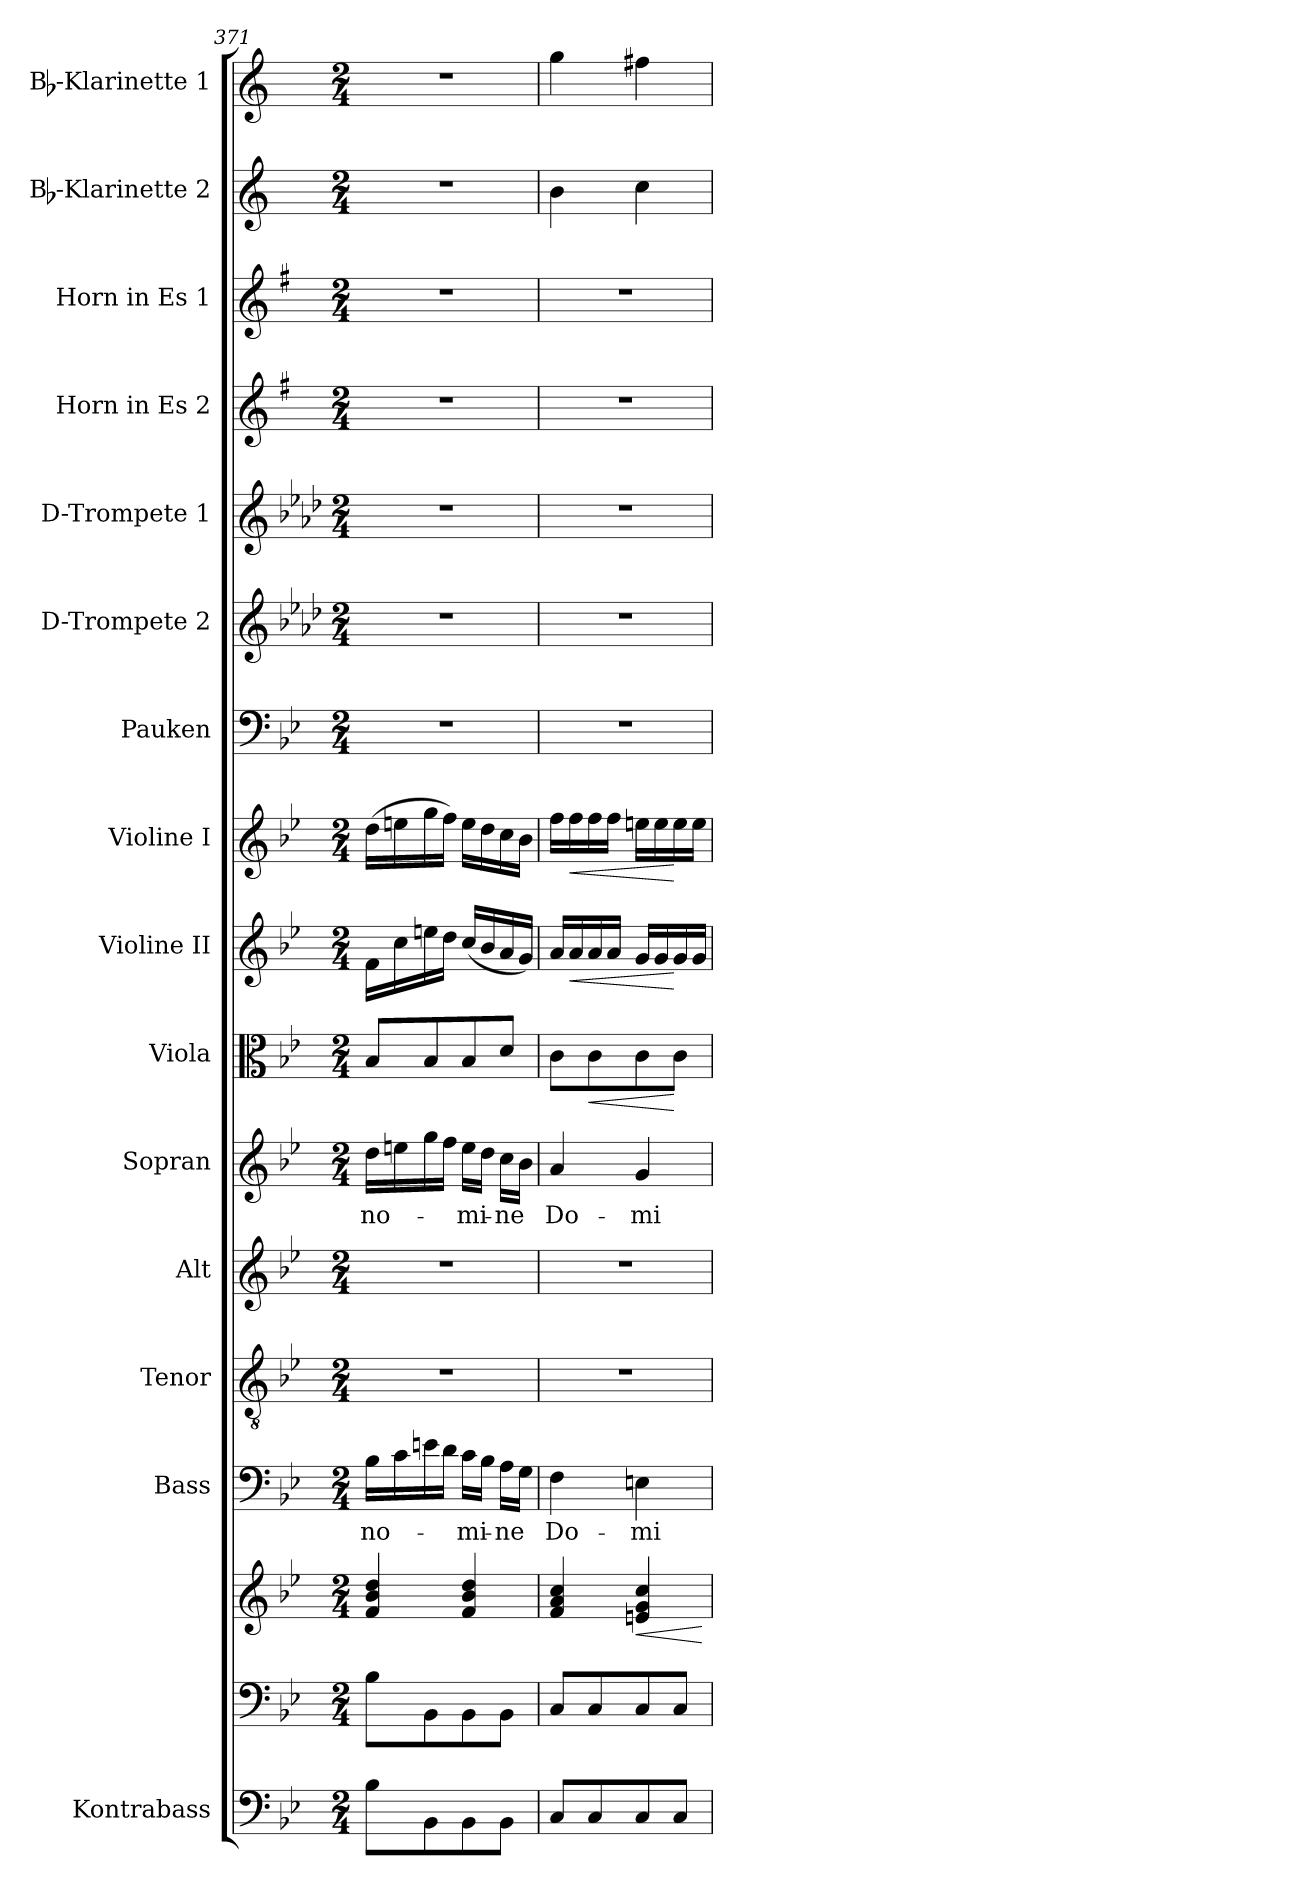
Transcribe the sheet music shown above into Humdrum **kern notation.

**kern	**kern	**kern	**dynam	**kern	**text	**kern	**kern	**kern	**text	**kern	**dynam	**kern	**dynam	**kern	**dynam	**kern	**kern	**kern	**kern	**kern	**kern	**kern
*part16	*part15	*part15	*part15	*part14	*part14	*part13	*part12	*part11	*part11	*part10	*part10	*part9	*part9	*part8	*part8	*part7	*part6	*part5	*part4	*part3	*part2	*part1
*staff17	*staff16	*staff15	*staff15/16	*staff14	*staff14	*staff13	*staff12	*staff11	*staff11	*staff10	*staff10	*staff9	*staff9	*staff8	*staff8	*staff7	*staff6	*staff5	*staff4	*staff3	*staff2	*staff1
*I"Kontrabass	*	*	*	*I"Bass	*	*I"Tenor	*I"Alt	*I"Sopran	*	*I"Viola	*	*I"Violine II	*	*I"Violine I	*	*I"Pauken	*I"D-Trompete 2	*I"D-Trompete 1	*I"Horn in Es 2	*I"Horn in Es 1	*I"Bb-Klarinette 2	*I"Bb-Klarinette 1
*I'Kb.	*	*	*	*I'B.	*	*I'T.	*I'A.	*I'S.	*	*I'Vla.	*	*I'Vl. II	*	*I'Vl. I	*	*I'Pk.	*I'D Trp. 2	*I'D Trp. 1	*	*	*I'Bb Kl. 2	*I'Bb Kl. 1
*clefF4	*clefF4	*clefG2	*	*clefF4	*	*clefGv2	*clefG2	*clefG2	*	*clefC3	*	*clefG2	*	*clefG2	*	*clefF4	*clefG2	*clefG2	*clefG2	*clefG2	*clefG2	*clefG2
*ITrd7c12	*	*	*	*	*	*	*	*	*	*	*	*	*	*	*	*	*ITrd-1c-2	*ITrd-1c-2	*ITrd5c9	*ITrd5c9	*ITrd1c2	*ITrd1c2
*k[b-e-]	*k[b-e-]	*k[b-e-]	*	*k[b-e-]	*	*k[b-e-]	*k[b-e-]	*k[b-e-]	*	*k[b-e-]	*	*k[b-e-]	*	*k[b-e-]	*	*k[b-e-]	*k[b-e-]	*k[b-e-]	*k[b-e-]	*k[b-e-]	*k[b-e-]	*k[b-e-]
*B-:	*B-:	*B-:	*	*B-:	*	*B-:	*B-:	*B-:	*	*B-:	*	*B-:	*	*B-:	*	*B-:	*B-:	*B-:	*B-:	*B-:	*B-:	*B-:
*M2/4	*M2/4	*M2/4	*	*M2/4	*	*M2/4	*M2/4	*M2/4	*	*M2/4	*	*M2/4	*	*M2/4	*	*M2/4	*M2/4	*M2/4	*M2/4	*M2/4	*M2/4	*M2/4
=371	=371	=371	=371	=371	=371	=371	=371	=371	=371	=371	=371	=371	=371	=371	=371	=371	=371	=371	=371	=371	=371	=371
!	!	!	!	!	!LO:LY:b	!	!	!	!LO:LY:b	!	!	!	!	!	!	!	!	!	!	!	!	!
8BB-\L	8B-\L	4f/ 4b-/ 4dd/	.	16B-\LL	no-	2r	2r	16dd\LL	no-	8B-/L	.	16f\LL	.	(>16dd\LL	.	2r	2r	2r	2r	2r	2r	2r
.	.	.	.	16c\	.	.	.	16een\	.	.	.	16cc\	.	16een\	.	.	.	.	.	.	.	.
8BBB-\	8BB-\	.	.	16en\	.	.	.	16gg\	.	8B-/	.	16een\	.	16gg\	.	.	.	.	.	.	.	.
.	.	.	.	16d\JJ	.	.	.	16ff\JJ	.	.	.	16dd\JJ	.	16ff\JJ)	.	.	.	.	.	.	.	.
!	!	!	!	!	!LO:LY:b	!	!	!	!LO:LY:b	!	!	!	!	!	!	!	!	!	!	!	!	!
8BBB-\	8BB-\	4f/ 4b-/ 4dd/	.	16c\LL	-mi-	.	.	16ee\LL	-mi-	8B-/	.	(<16cc/LL	.	16ee\LL	.	.	.	.	.	.	.	.
.	.	.	.	16B-\JJ	.	.	.	16dd\JJ	.	.	.	16b-/	.	16dd\	.	.	.	.	.	.	.	.
!	!	!	!	!	!LO:LY:b	!	!	!	!LO:LY:b	!	!	!	!	!	!	!	!	!	!	!	!	!
8BBB-\J	8BB-\J	.	.	16A\LL	-ne	.	.	16cc\LL	-ne	8d/J	.	16a/	.	16cc\	.	.	.	.	.	.	.	.
.	.	.	.	16G\JJ	.	.	.	16b-\JJ	.	.	.	16g/JJ)	.	16b-\JJ	.	.	.	.	.	.	.	.
=372	=372	=372	=372	=372	=372	=372	=372	=372	=372	=372	=372	=372	=372	=372	=372	=372	=372	=372	=372	=372	=372	=372
!	!	!	!	!	!LO:LY:b	!	!	!	!LO:LY:b	!	!	!	!	!	!	!	!	!	!	!	!	!
8CC/L	8C/L	4f/ 4a/ 4cc/	.	4F\	Do-	2r	2r	4a/	Do-	8c\L	.	16a/LL	.	16ff\LL	.	2r	2r	2r	2r	2r	4a\	4ff\
!	!	!	!	!	!	!	!	!	!	!	!	!	!LO:HP:b	!	!LO:HP:b	!	!	!	!	!	!	!
.	.	.	.	.	.	.	.	.	.	.	.	16a/	<	16ff\	<	.	.	.	.	.	.	.
!	!	!	!	!	!	!	!	!	!	!	!LO:HP:b	!	!	!	!	!	!	!	!	!	!	!
8CC/	8C/	.	.	.	.	.	.	.	.	8c\	<	16a/	.	16ff\	.	.	.	.	.	.	.	.
.	.	.	.	.	.	.	.	.	.	.	.	16a/JJ	.	16ff\JJ	.	.	.	.	.	.	.	.
!	!	!	!LO:HP:b	!	!LO:LY:b	!	!	!	!LO:LY:b	!	!	!	!	!	!	!	!	!	!	!	!	!
8CC/	8C/	4en/ 4g/ 4cc/	<	4En\	-mi-	.	.	4g/	-mi-	8c\	.	16g/LL	.	16een\LL	.	.	.	.	.	.	4b-\	4een\
.	.	.	.	.	.	.	.	.	.	.	.	16g/	.	16ee\	.	.	.	.	.	.	.	.
8CC/J	8C/J	.	.	.	.	.	.	.	.	8c\J	[	16g/	[	16ee\	[	.	.	.	.	.	.	.
.	.	.	.	.	.	.	.	.	.	.	.	16g/JJ	.	16ee\JJ	.	.	.	.	.	.	.	.
.	.	.	[	.	.	.	.	.	.	.	.	.	.	.	.	.	.	.	.	.	.	.
=	=	=	=	=	=	=	=	=	=	=	=	=	=	=	=	=	=	=	=	=	=	=
*-	*-	*-	*-	*-	*-	*-	*-	*-	*-	*-	*-	*-	*-	*-	*-	*-	*-	*-	*-	*-	*-	*-
